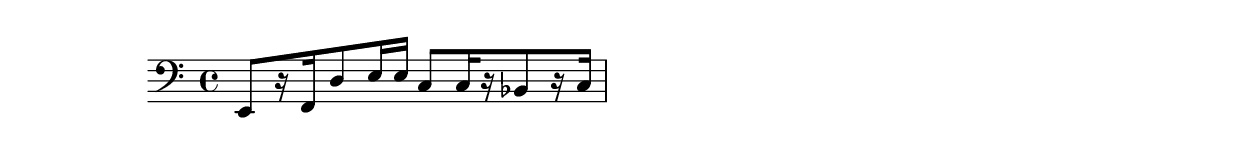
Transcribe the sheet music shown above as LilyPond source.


\header {
  texidoc = "The number of beams does not change on a rest."
}

\version "2.7.32"

\layout { ragged-right = ##t }

\relative c, {
  \clef bass	 
  e8[ r16 f d'8 e16 e16]  c8[ c16 r16 bes8 r16 c16] |
}
